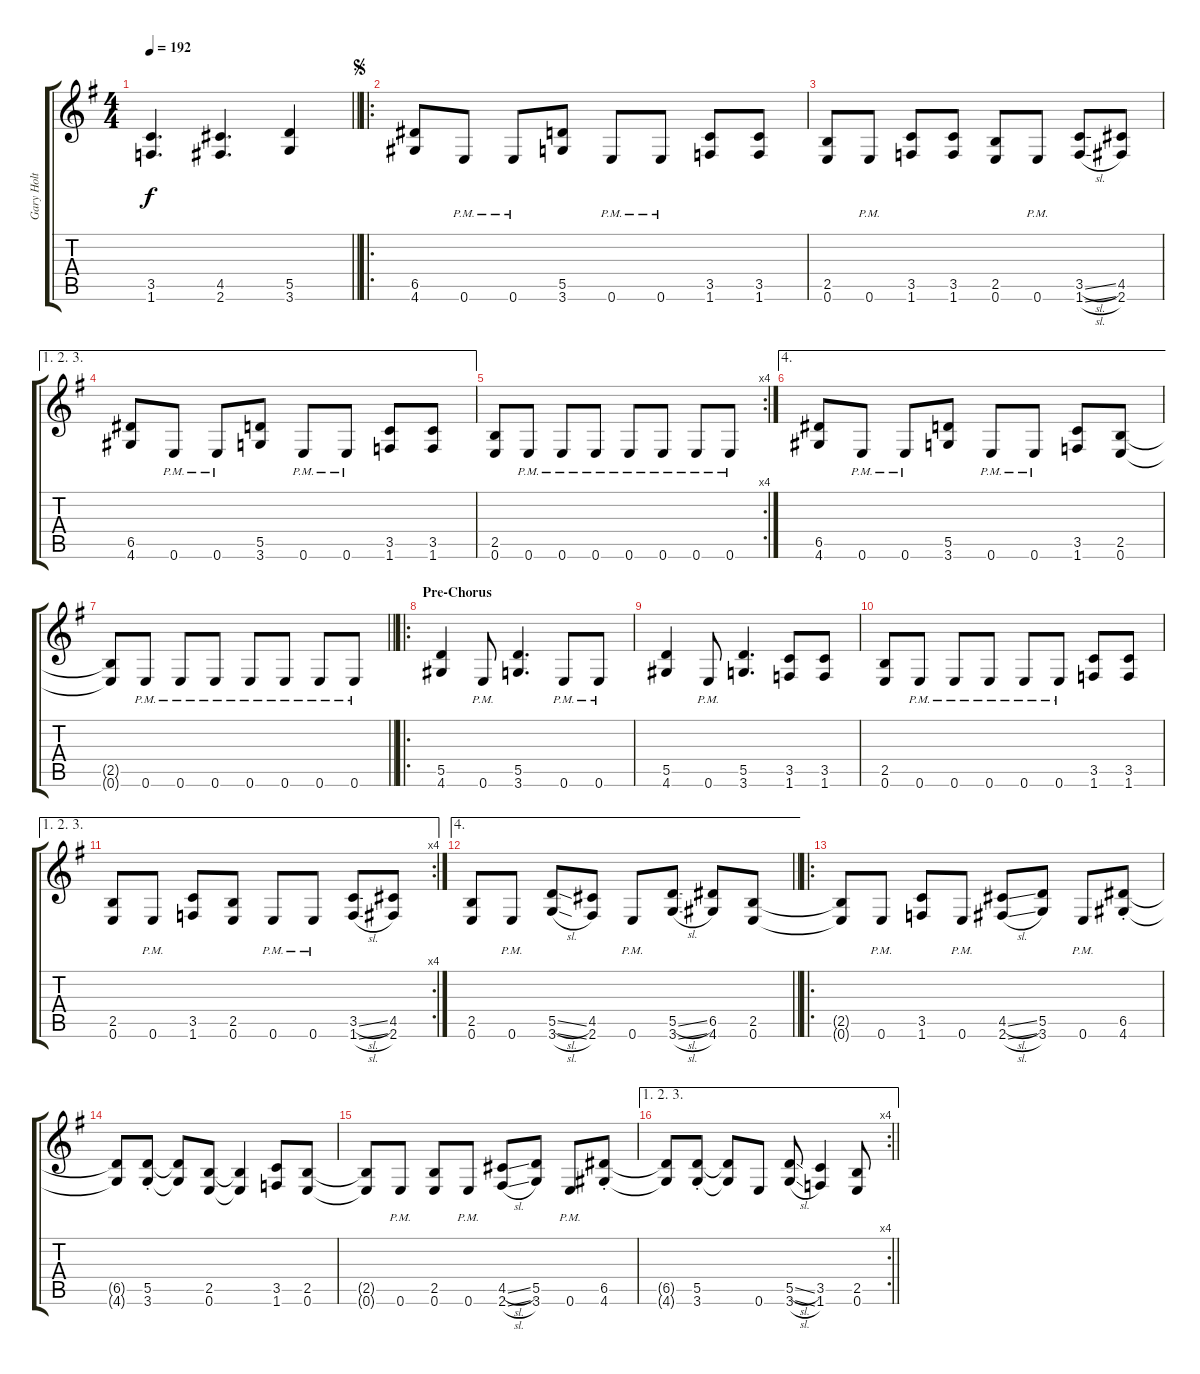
\track ("Gary Holt" "Gary Holt") {instrument distortionguitar}
\staff {score tabs}
\tuning (E4 B3 G3 D3 A2 E2) {hide}
\ts (4 4)
\tempo 192
\clef g2
\barLineRight lightlight
\ks g
(3.5 1.6).4{d dy f} (4.5 2.6).4{d} (5.5 3.6).4 |
\ro
\jump segno
(6.5 4.6).8 0.6{pm}.8 0.6{pm}.8 (5.5 3.6).8 0.6{pm}.8 0.6{pm}.8 (3.5 1.6).8 (3.5 1.6).8 |
(2.5 0.6).8 0.6{pm}.8 (3.5 1.6).8 (3.5 1.6).8 (2.5 0.6).8 0.6{pm}.8 (3.5{sl} 1.6{sl}).8 (4.5 2.6).8 |
\ae (1 2 3)
(6.5 4.6).8 0.6{pm}.8 0.6{pm}.8 (5.5 3.6).8 0.6{pm}.8 0.6{pm}.8 (3.5 1.6).8 (3.5 1.6).8 |
\rc 4
(2.5 0.6).8 0.6{pm}.8 0.6{pm}.8 0.6{pm}.8 0.6{pm}.8 0.6{pm}.8 0.6{pm}.8 0.6{pm}.8 |
\ae 4
(6.5 4.6).8 0.6{pm}.8 0.6{pm}.8 (5.5 3.6).8 0.6{pm}.8 0.6{pm}.8 (3.5 1.6).8 (2.5 0.6).8 |
\barLineRight lightlight
(2.5{t} 0.6{t}).8 0.6{pm}.8 0.6{pm}.8 0.6{pm}.8 0.6{pm}.8 0.6{pm}.8 0.6{pm}.8 0.6{pm}.8 |
\ro
\section ("" "Pre-Chorus")
(5.5 4.6).4 0.6{pm}.8 (5.5 3.6).4{d} 0.6{pm}.8 0.6{pm}.8 |
(5.5 4.6).4 0.6{pm}.8 (5.5 3.6).4{d} (3.5 1.6).8 (3.5 1.6).8 |
(2.5 0.6).8 0.6{pm}.8 0.6{pm}.8 0.6{pm}.8 0.6{pm}.8 0.6{pm}.8 (3.5 1.6).8 (3.5 1.6).8 |
\ae (1 2 3)
\rc 4
(2.5 0.6).8 0.6{pm}.8 (3.5 1.6).8 (2.5 0.6).8 0.6{pm}.8 0.6{pm}.8 (3.5{sl} 1.6{sl}).8 (4.5 2.6).8 |
\ae 4
\barLineRight lightlight
(2.5 0.6).8 0.6{pm}.8 (5.5{sl} 3.6{sl}).8 (4.5 2.6).8 0.6{pm}.8 (5.5{sl} 3.6{sl}).8 (6.5 4.6).8 (2.5 0.6).8 |
\ro
(2.5{t} 0.6{t}).8 0.6{pm}.8 (3.5 1.6).8 0.6{pm}.8 (4.5{sl} 2.6{sl}).8 (5.5 3.6).8 0.6{pm}.8 (6.5{st} 4.6{st}).8 |
(6.5{t} 4.6{t}).8 (5.5{st} 3.6{st}).8 (5.5{t} 3.6{t}).8 (2.5 0.6).8 (2.5{t} 0.6{t}).4 (3.5 1.6).8 (2.5 0.6).8 |
(2.5{t} 0.6{t}).8 0.6{pm}.8 (2.5 0.6).8 0.6{pm}.8 (4.5{sl} 2.6{sl}).8 (5.5 3.6).8 0.6{pm}.8 (6.5{st} 4.6{st}).8 |
\ae (1 2 3)
\rc 4
\barLineRight lightlight
(6.5{t} 4.6{t}).8 (5.5{st} 3.6{st}).8 (5.5{t} 3.6{t}).8 0.6.8 (5.5{sl} 3.6{sl}).8 (3.5 1.6).4 (2.5 0.6).8
